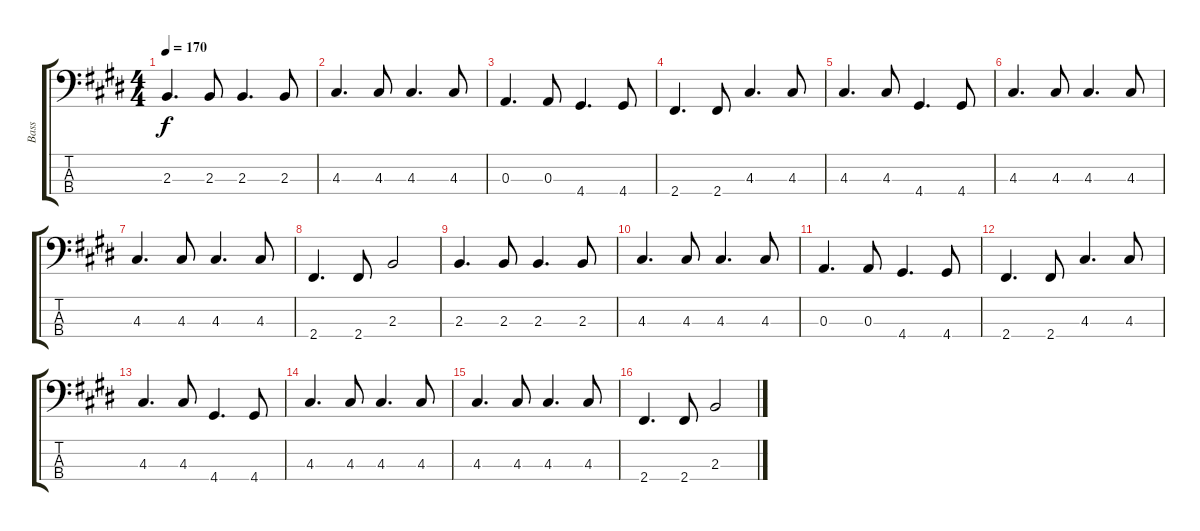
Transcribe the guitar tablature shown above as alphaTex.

\track ("Bass" "Bass") {instrument slapbass1}
\staff {score tabs}
\tuning (G2 D2 A1 E1) {hide}
\ts (4 4)
\tempo 170
\clef f4
\ks c#minor
2.3.4{d dy f} 2.3.8 2.3.4{d} 2.3.8 |
4.3.4{d} 4.3.8 4.3.4{d} 4.3.8 |
0.3.4{d} 0.3.8 4.4.4{d} 4.4.8 |
2.4.4{d} 2.4.8 4.3.4{d} 4.3.8 |
4.3.4{d} 4.3.8 4.4.4{d} 4.4.8 |
4.3.4{d} 4.3.8 4.3.4{d} 4.3.8 |
4.3.4{d} 4.3.8 4.3.4{d} 4.3.8 |
2.4.4{d} 2.4.8 2.3.2 |
2.3.4{d} 2.3.8 2.3.4{d} 2.3.8 |
4.3.4{d} 4.3.8 4.3.4{d} 4.3.8 |
0.3.4{d} 0.3.8 4.4.4{d} 4.4.8 |
2.4.4{d} 2.4.8 4.3.4{d} 4.3.8 |
4.3.4{d} 4.3.8 4.4.4{d} 4.4.8 |
4.3.4{d} 4.3.8 4.3.4{d} 4.3.8 |
4.3.4{d} 4.3.8 4.3.4{d} 4.3.8 |
2.4.4{d} 2.4.8 2.3.2
